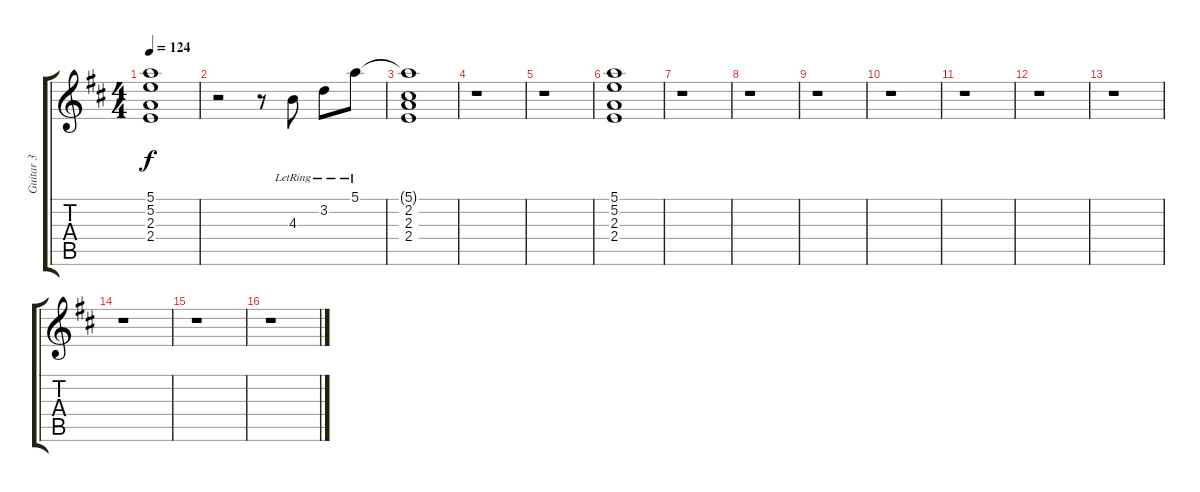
\track ("Guitar 3" "Guitar 3") {instrument overdrivenguitar}
\staff {score tabs}
\tuning (E4 B3 G3 D3 A2 E2) {hide}
\ts (4 4)
\tempo 124
\clef g2
\ks d
(5.1 5.2 2.3 2.4).1{dy f} |
r.2 r.8 4.3{lr}.8 3.2{lr}.8 5.1{lr}.8 |
(5.1{t} 2.2 2.3 2.4).1 |
r.1 |
r.1 |
(5.1 5.2 2.3 2.4).1 |
r.1 |
r.1 |
r.1 |
r.1 |
r.1 |
r.1 |
r.1 |
r.1 |
r.1 |
r.1
